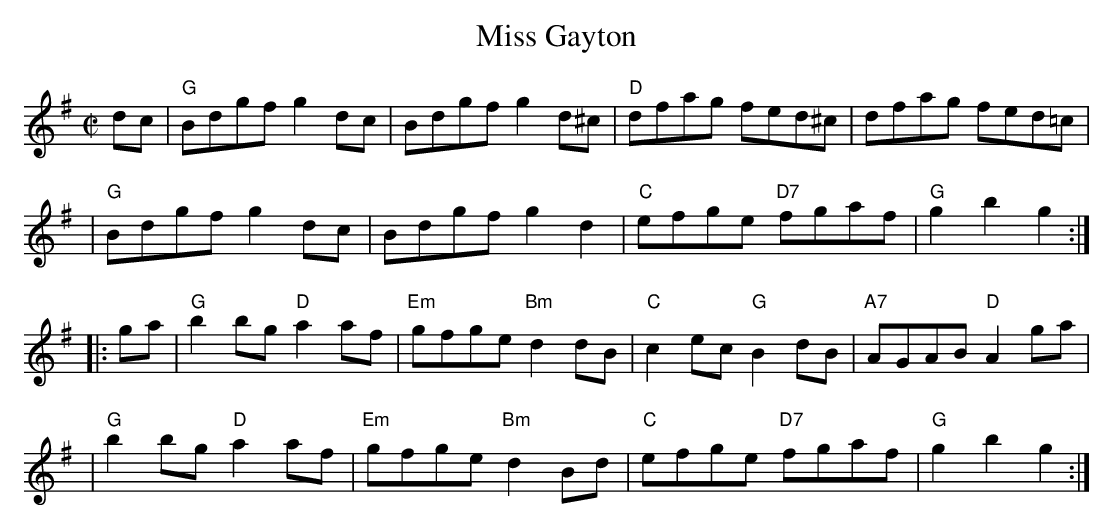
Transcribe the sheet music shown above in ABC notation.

X:1
T: Miss Gayton
M: C|
L: 1/8
K: G
dc \
| "G"Bdgf g2dc | Bdgf g2d^c | "D"dfag fed^c | dfag fed=c |
| "G"Bdgf g2dc | Bdgf g2d2 | "C"efge "D7"fgaf | "G"g2b2 g2 :|
|: ga \
| "G"b2bg "D"a2af | "Em"gfge "Bm"d2dB | "C"c2ec "G"B2dB | "A7"AGAB "D"A2ga |
| "G"b2bg "D"a2af | "Em"gfge "Bm"d2Bd | "C"efge "D7"fgaf | "G"g2b2 g2 :|
